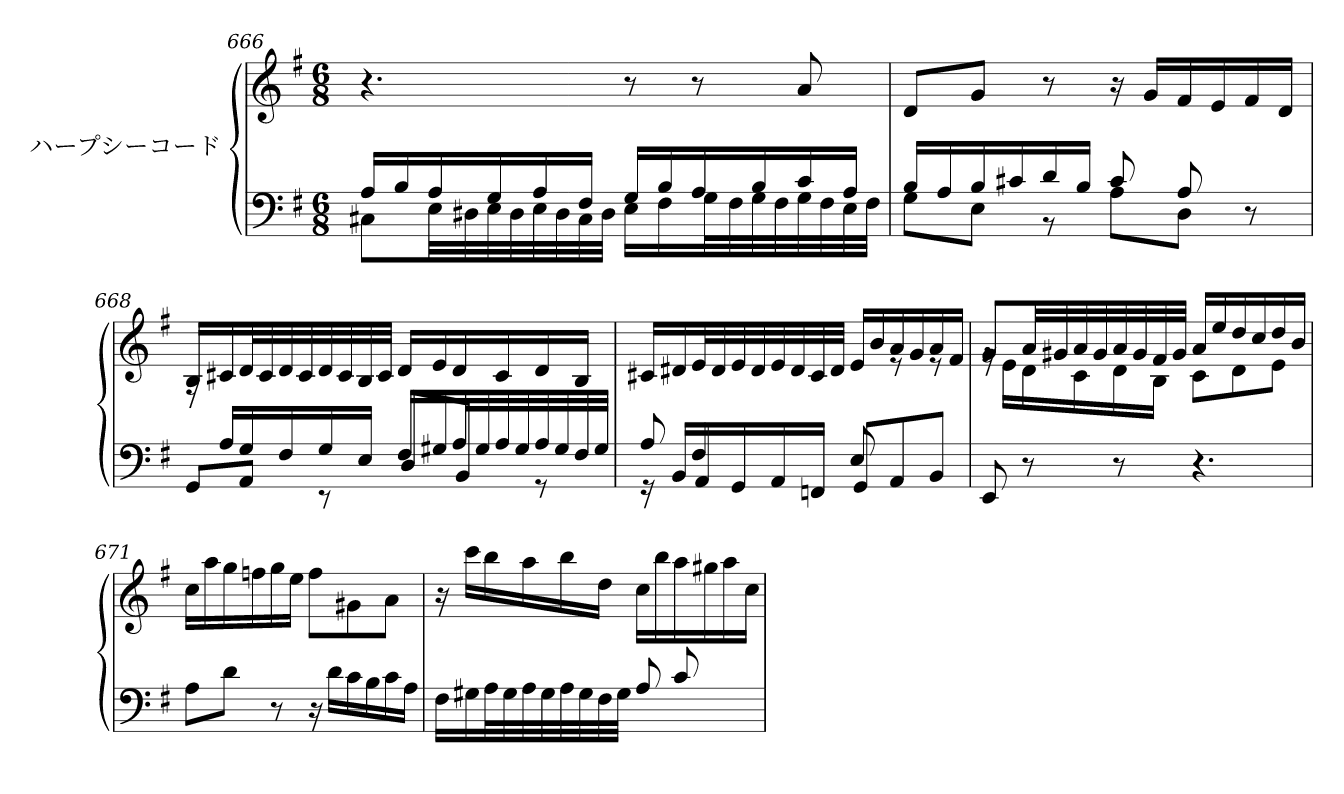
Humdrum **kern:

**kern	**kern
*part1	*part1
*staff2	*staff1
*I"ハープシーコード	*
*clefF4	*clefG2
*k[f#]	*k[f#]
*M6/8	*M6/8
=666	=666
*^	*
16A/LL	8C#X\L	4.r
16B/	.	.
16A/	32E\LL	.
.	32D#X\	.
16G/	32E\	.
.	32D#\	.
16A/	32E\	.
.	32D#\	.
16F#/JJ	32C#\	.
.	32D#\JJJ	.
16G/LL	16E\LL	8r
16B/	16F#\	.
16A/	32G\L	8r
.	32F#\	.
16B/	32G\	.
.	32F#\	.
16c/	32G\	8a/
.	32F#\	.
16A/JJ	32E\	.
.	32F#\JJJ	.
!!LO:PB:g=z
=667	=667	=667
*	*	*^
16B/LL	8G\L	8d/L	8ryy
16A/	.	.	.
*	*	*v	*v
16B/	8E\J	8g/J
16c#X/	.	.
16d/	8r	8r
16B/JJ	.	.
8c#/L	8A\L	16r
.	.	16g/LL
8A/	8D\J	16f#/
.	.	16e/
*	*	*^
8ryy	8r	16f#/	8d\J
.	.	16d/JJ	.
=668	=668	=668	=668
16ryy	8GG/L	16B/LL	16rA
16A/LL	.	16c#X/	2ryy
16G/	8AA/J	32d/L	.
.	.	32c#/	.
16F#/	.	32d/	.
.	.	32c#/	.
16G/	8rEE	32d/	.
.	.	32c#/	.
16E/JJ	.	32B/	.
.	.	32c#/JJJ	.
16F#/LL	8D/L	16d/LL	.
16G#X/	.	16e/	.
32A/L	8BB/J	16d/	.
32G#/	.	.	.
32A/	.	16c#/	8.ryy
32G#/	.	.	.
32A/	8r	16d/	.
32G#/	.	.	.
32F#/	.	16B/JJ	.
32G#/JJJ	.	.	.
!!LO:LB:g=z	!!
=669	=669	=669	=669
8A/	16rGG	16c#X/LL	2ryy
.	16BB/LL	16d#X/	.
4F#/	16AA/	32e/L	.
.	.	32d#/	.
.	16GG/	32e/	.
.	.	32d#/	.
.	16AA/	32e/	.
.	.	32d#/	.
.	16FFn/JJ	32c#/	.
.	.	32d#/JJJ	.
8E/	8GG/L	16e/LL	.
.	.	16b/	.
4ryy	8AA/	16a/	8re
.	.	16g/	.
.	8BB/J	16a/	8re
.	.	16f#/JJ	.
*v	*v	*	*
=670	=670	=670
8EE/	8g/L	16rg
.	.	16e\LL
8r	32a/LL	16d\
.	32g#X/	.
.	32a/	16c\
.	32g#/	.
8r	32a/	16d\
.	32g#/	.
.	32f#/	16B\JJ
.	32g#/JJJ	.
4.r	16a/LL	8c\L
.	16ee/	.
.	16dd/	8d\
.	16cc/	.
.	16dd/	8e\J
.	16b/JJ	.
*	*v	*v
!!LO:LB:g=z
=671	=671
8A\L	16cc\LL
.	16aa\
8d\J	16gg\
.	16ffn\
8r	16gg\
.	16ee\JJ
16r	8ff\L
16d\LL	.
16c\	8g#X\
16B\	.
16c\	8a\J
16A\JJ	.
=672	=672
*	*^
16F#\LL	16r	8ryy
16G#X\	16ccc\LL	.
*	*v	*v
32A\L	16bb\
32G#\	.
32A\	16aa\
32G#\	.
32A\	16bb\
32G#\	.
32F#\	16dd\JJ
32G#\JJJ	.
8A/L	16cc\LL
.	16bb\
8c/	16aa\
.	16gg#X\
*	*^
8ryy	16aa\	8e\J
.	16cc\JJ	.
*	*v	*v
=	=
*-	*-
